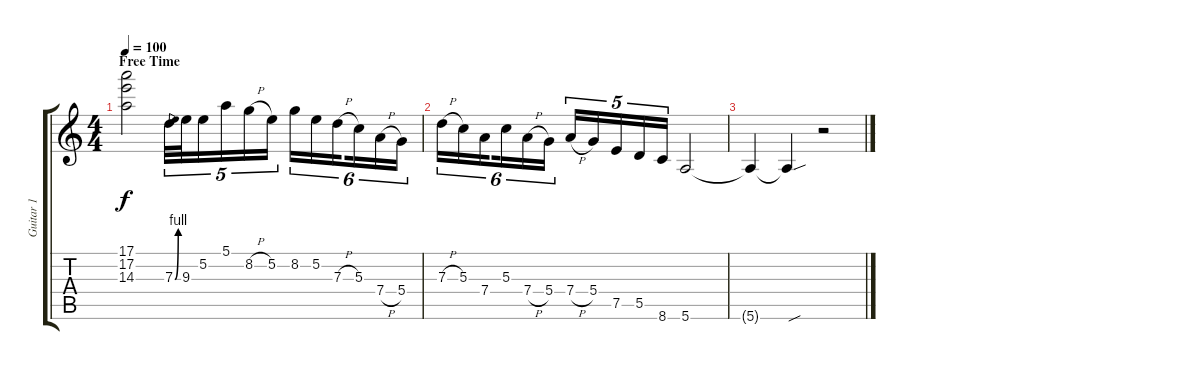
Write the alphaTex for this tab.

\track ("Guitar 1" "Guitar 1") {instrument distortionguitar}
\staff {score tabs}
\tuning (E4 B3 G3 D3 A2 E2) {hide}
\ts (4 4)
\section ("" "Free Time")
\tempo 100
\clef g2
\ks c
(17.1 17.2 14.3).2{dy f} 7.3{be (bend 0 0 60 4)}.32{tu (5 4)} 9.3.32{tu (5 4)} 5.2.16{tu (5 4)} 5.1.16{tu (5 4)} 8.2{h}.16{tu (5 4) beam merge} 5.2.16{tu (5 4)} 8.2.16{tu (6 4)} 5.2.16{tu (6 4)} 7.3{h}.16{tu (6 4) beam splitsecondary} 5.3.16{tu (6 4)} 7.4{h}.16{tu (6 4)} 5.4.16{tu (6 4)} |
7.3{h}.16{tu (6 4)} 5.3.16{tu (6 4)} 7.4.16{tu (6 4) beam splitsecondary} 5.3.16{tu (6 4)} 7.4{h}.16{tu (6 4)} 5.4.16{tu (6 4)} 7.4{h}.16{tu (5 4)} 5.4.16{tu (5 4)} 7.5.16{tu (5 4)} 5.5.16{tu (5 4)} 8.6.16{tu (5 4)} 5.6.2 |
5.6{t}.4 5.6{sou t}.4 r.2
